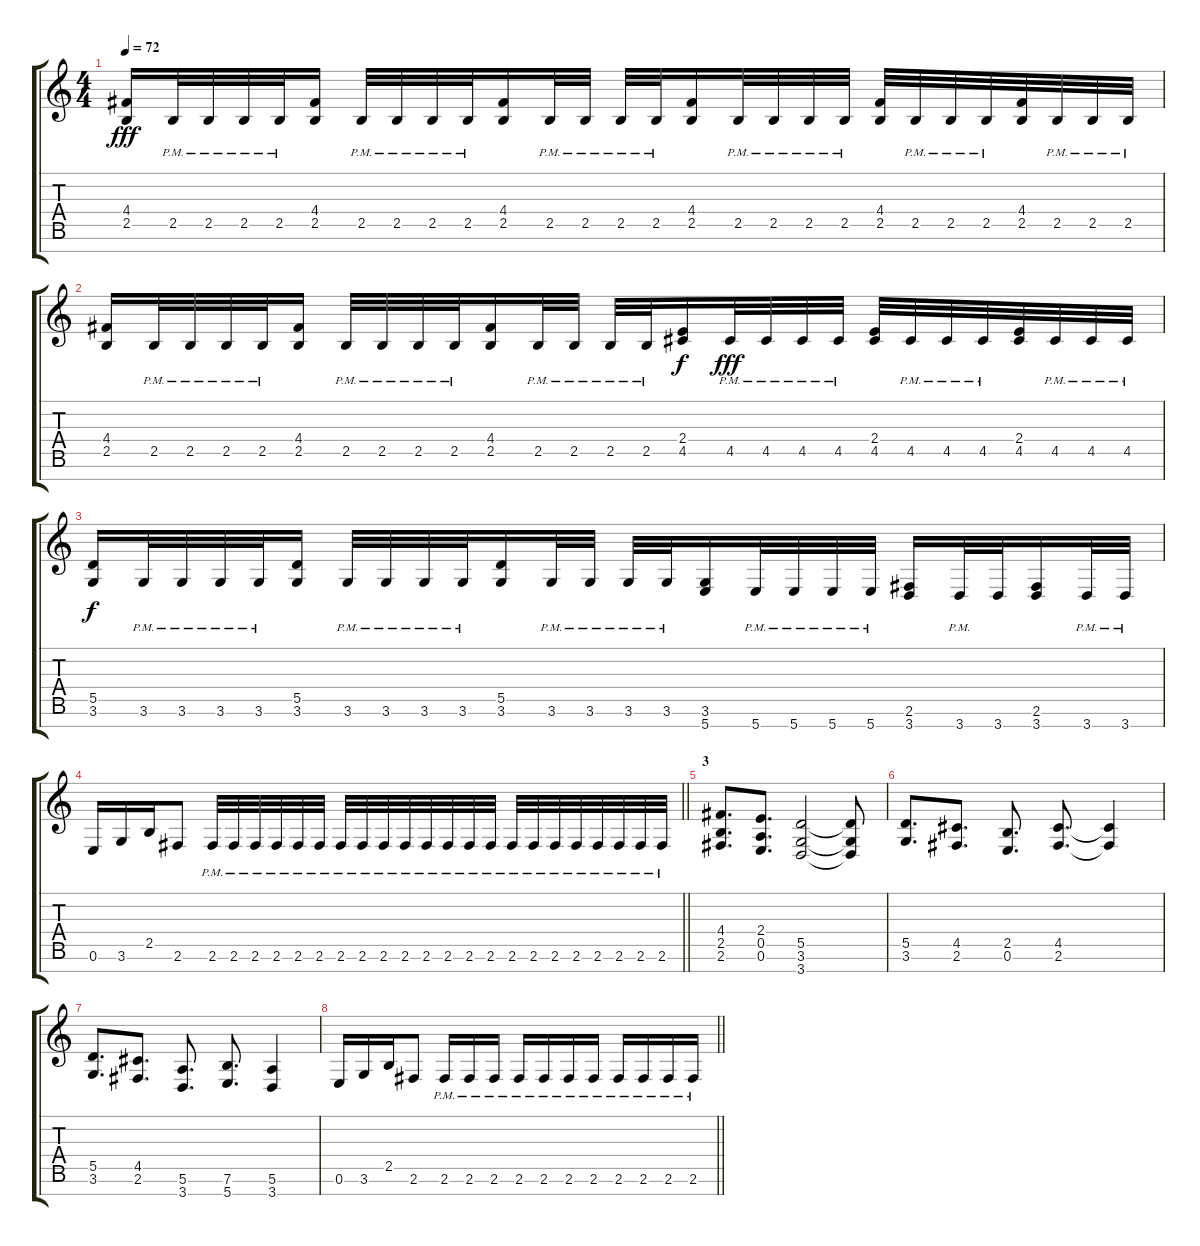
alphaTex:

\track "" {instrument overdrivenguitar}
\staff {score tabs}
\tuning (E4 B3 G3 D3 A2 E2 B1) {hide}
\ts (4 4)
\tempo 72
\clef g2
\ks c
(4.4 2.5).16{dy fff volume 11 balance 0} 2.5{pm}.32 2.5{pm}.32 2.5{pm}.32 2.5{pm}.32 (4.4 2.5).16 2.5{pm}.32 2.5{pm}.32 2.5{pm}.32 2.5{pm}.32 (4.4 2.5).16 2.5{pm}.32 2.5{pm}.32 2.5{pm}.32 2.5{pm}.32 (4.4 2.5).16 2.5{pm}.32 2.5{pm}.32 2.5{pm}.32 2.5{pm}.32 (4.4 2.5).32 2.5{pm}.32 2.5{pm}.32 2.5{pm}.32 (4.4 2.5).32 2.5{pm}.32 2.5{pm}.32 2.5{pm}.32 |
(4.4 2.5).16 2.5{pm}.32 2.5{pm}.32 2.5{pm}.32 2.5{pm}.32 (4.4 2.5).16 2.5{pm}.32 2.5{pm}.32 2.5{pm}.32 2.5{pm}.32 (4.4 2.5).16 2.5{pm}.32 2.5{pm}.32 2.5{pm}.32 2.5{pm}.32 (2.4 4.5).16{dy f} 4.5{pm}.32{dy fff} 4.5{pm}.32 4.5{pm}.32 4.5{pm}.32 (2.4 4.5).32 4.5{pm}.32 4.5{pm}.32 4.5{pm}.32 (2.4 4.5).32 4.5{pm}.32 4.5{pm}.32 4.5{pm}.32 |
(5.5 3.6).16{dy f} 3.6{pm}.32 3.6{pm}.32 3.6{pm}.32 3.6{pm}.32 (5.5 3.6).16 3.6{pm}.32 3.6{pm}.32 3.6{pm}.32 3.6{pm}.32 (5.5 3.6).16 3.6{pm}.32 3.6{pm}.32 3.6{pm}.32 3.6{pm}.32 (3.6 5.7).16 5.7{pm}.32 5.7{pm}.32 5.7{pm}.32 5.7{pm}.32 (2.6 3.7).16 3.7{pm}.32 3.7.32 (2.6 3.7).16 3.7{pm}.32 3.7{pm}.32 |
\barLineRight lightlight
0.6.16 3.6.16 2.5.16 2.6.8 2.6{pm}.32{volume 8 balance 8} 2.6{pm}.32 2.6{pm}.32 2.6{pm}.32 2.6{pm}.32 2.6{pm}.32 2.6{pm}.32 2.6{pm}.32 2.6{pm}.32 2.6{pm}.32 2.6{pm}.32 2.6{pm}.32 2.6{pm}.32 2.6{pm}.32 2.6{pm}.32 2.6{pm}.32 2.6{pm}.32 2.6{pm}.32 2.6{pm}.32 2.6{pm}.32 2.6{pm}.32 2.6{pm}.32 |
\section ("" "3")
(4.4 2.5 2.6).8{d balance 0} (2.4 0.5 0.6).8{d} (5.5 3.6 3.7).2 (5.5{t} 3.6{t} 3.7{t}).8 |
(5.5 3.6).8{d balance 8} (4.5 2.6).8{d} (2.5 0.6).8{d} (4.5 2.6).8{d} (4.5{t} 2.6{t}).4 |
(5.5 3.6).8{d} (4.5 2.6).8{d} (5.6 3.7).8{d} (7.6 5.7).8{d} (5.6 3.7).4 |
\barLineRight lightlight
0.6.16 3.6.16 2.5.16 2.6.8 2.6{pm}.16{volume 8 balance 8} 2.6{pm}.16 2.6{pm}.16 2.6{pm}.16 2.6{pm}.16 2.6{pm}.16 2.6{pm}.16 2.6{pm}.16 2.6{pm}.16 2.6{pm}.16 2.6{pm}.16
